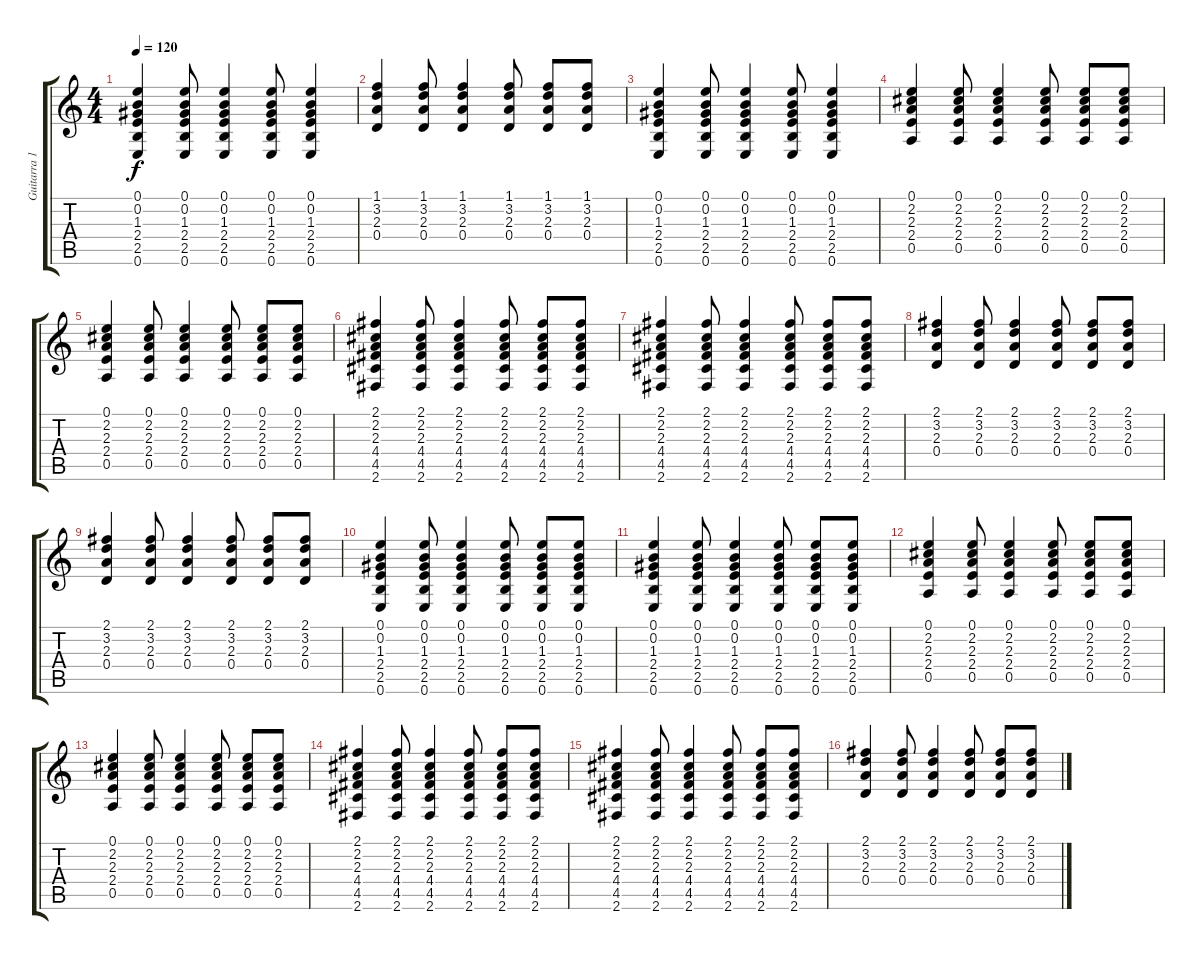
\track ("Guitarra 1" "Guitarra 1") {instrument electricguitarclean}
\staff {score tabs}
\tuning (E4 B3 G3 D3 A2 E2) {hide}
\ts (4 4)
\tempo 120
\clef g2
\ks c
(0.1 0.2 1.3 2.4 2.5 0.6).4{dy f} (0.1 0.2 1.3 2.4 2.5 0.6).8 (0.1 0.2 1.3 2.4 2.5 0.6).4 (0.1 0.2 1.3 2.4 2.5 0.6).8 (0.1 0.2 1.3 2.4 2.5 0.6).4 |
(1.1 3.2 2.3 0.4).4 (1.1 3.2 2.3 0.4).8 (1.1 3.2 2.3 0.4).4 (1.1 3.2 2.3 0.4).8 (1.1 3.2 2.3 0.4).8 (1.1 3.2 2.3 0.4).8 |
(0.1 0.2 1.3 2.4 2.5 0.6).4 (0.1 0.2 1.3 2.4 2.5 0.6).8 (0.1 0.2 1.3 2.4 2.5 0.6).4 (0.1 0.2 1.3 2.4 2.5 0.6).8 (0.1 0.2 1.3 2.4 2.5 0.6).4 |
(0.1 2.2 2.3 2.4 0.5).4{instrument electricguitarclean} (0.1 2.2 2.3 2.4 0.5).8 (0.1 2.2 2.3 2.4 0.5).4 (0.1 2.2 2.3 2.4 0.5).8 (0.1 2.2 2.3 2.4 0.5).8 (0.1 2.2 2.3 2.4 0.5).8 |
(0.1 2.2 2.3 2.4 0.5).4 (0.1 2.2 2.3 2.4 0.5).8 (0.1 2.2 2.3 2.4 0.5).4 (0.1 2.2 2.3 2.4 0.5).8 (0.1 2.2 2.3 2.4 0.5).8 (0.1 2.2 2.3 2.4 0.5).8 |
(2.1 2.2 2.3 4.4 4.5 2.6).4 (2.1 2.2 2.3 4.4 4.5 2.6).8 (2.1 2.2 2.3 4.4 4.5 2.6).4 (2.1 2.2 2.3 4.4 4.5 2.6).8 (2.1 2.2 2.3 4.4 4.5 2.6).8 (2.1 2.2 2.3 4.4 4.5 2.6).8 |
(2.1 2.2 2.3 4.4 4.5 2.6).4 (2.1 2.2 2.3 4.4 4.5 2.6).8 (2.1 2.2 2.3 4.4 4.5 2.6).4 (2.1 2.2 2.3 4.4 4.5 2.6).8 (2.1 2.2 2.3 4.4 4.5 2.6).8 (2.1 2.2 2.3 4.4 4.5 2.6).8 |
(2.1 3.2 2.3 0.4).4 (2.1 3.2 2.3 0.4).8 (2.1 3.2 2.3 0.4).4 (2.1 3.2 2.3 0.4).8 (2.1 3.2 2.3 0.4).8 (2.1 3.2 2.3 0.4).8 |
(2.1 3.2 2.3 0.4).4 (2.1 3.2 2.3 0.4).8 (2.1 3.2 2.3 0.4).4 (2.1 3.2 2.3 0.4).8 (2.1 3.2 2.3 0.4).8 (2.1 3.2 2.3 0.4).8 |
(0.1 0.2 1.3 2.4 2.5 0.6).4 (0.1 0.2 1.3 2.4 2.5 0.6).8 (0.1 0.2 1.3 2.4 2.5 0.6).4 (0.1 0.2 1.3 2.4 2.5 0.6).8 (0.1 0.2 1.3 2.4 2.5 0.6).8 (0.1 0.2 1.3 2.4 2.5 0.6).8 |
(0.1 0.2 1.3 2.4 2.5 0.6).4 (0.1 0.2 1.3 2.4 2.5 0.6).8 (0.1 0.2 1.3 2.4 2.5 0.6).4 (0.1 0.2 1.3 2.4 2.5 0.6).8 (0.1 0.2 1.3 2.4 2.5 0.6).8 (0.1 0.2 1.3 2.4 2.5 0.6).8 |
(0.1 2.2 2.3 2.4 0.5).4 (0.1 2.2 2.3 2.4 0.5).8 (0.1 2.2 2.3 2.4 0.5).4 (0.1 2.2 2.3 2.4 0.5).8 (0.1 2.2 2.3 2.4 0.5).8 (0.1 2.2 2.3 2.4 0.5).8 |
(0.1 2.2 2.3 2.4 0.5).4 (0.1 2.2 2.3 2.4 0.5).8 (0.1 2.2 2.3 2.4 0.5).4 (0.1 2.2 2.3 2.4 0.5).8 (0.1 2.2 2.3 2.4 0.5).8 (0.1 2.2 2.3 2.4 0.5).8 |
(2.1 2.2 2.3 4.4 4.5 2.6).4 (2.1 2.2 2.3 4.4 4.5 2.6).8 (2.1 2.2 2.3 4.4 4.5 2.6).4 (2.1 2.2 2.3 4.4 4.5 2.6).8 (2.1 2.2 2.3 4.4 4.5 2.6).8 (2.1 2.2 2.3 4.4 4.5 2.6).8 |
(2.1 2.2 2.3 4.4 4.5 2.6).4 (2.1 2.2 2.3 4.4 4.5 2.6).8 (2.1 2.2 2.3 4.4 4.5 2.6).4 (2.1 2.2 2.3 4.4 4.5 2.6).8 (2.1 2.2 2.3 4.4 4.5 2.6).8 (2.1 2.2 2.3 4.4 4.5 2.6).8 |
(2.1 3.2 2.3 0.4).4 (2.1 3.2 2.3 0.4).8 (2.1 3.2 2.3 0.4).4 (2.1 3.2 2.3 0.4).8 (2.1 3.2 2.3 0.4).8 (2.1 3.2 2.3 0.4).8
